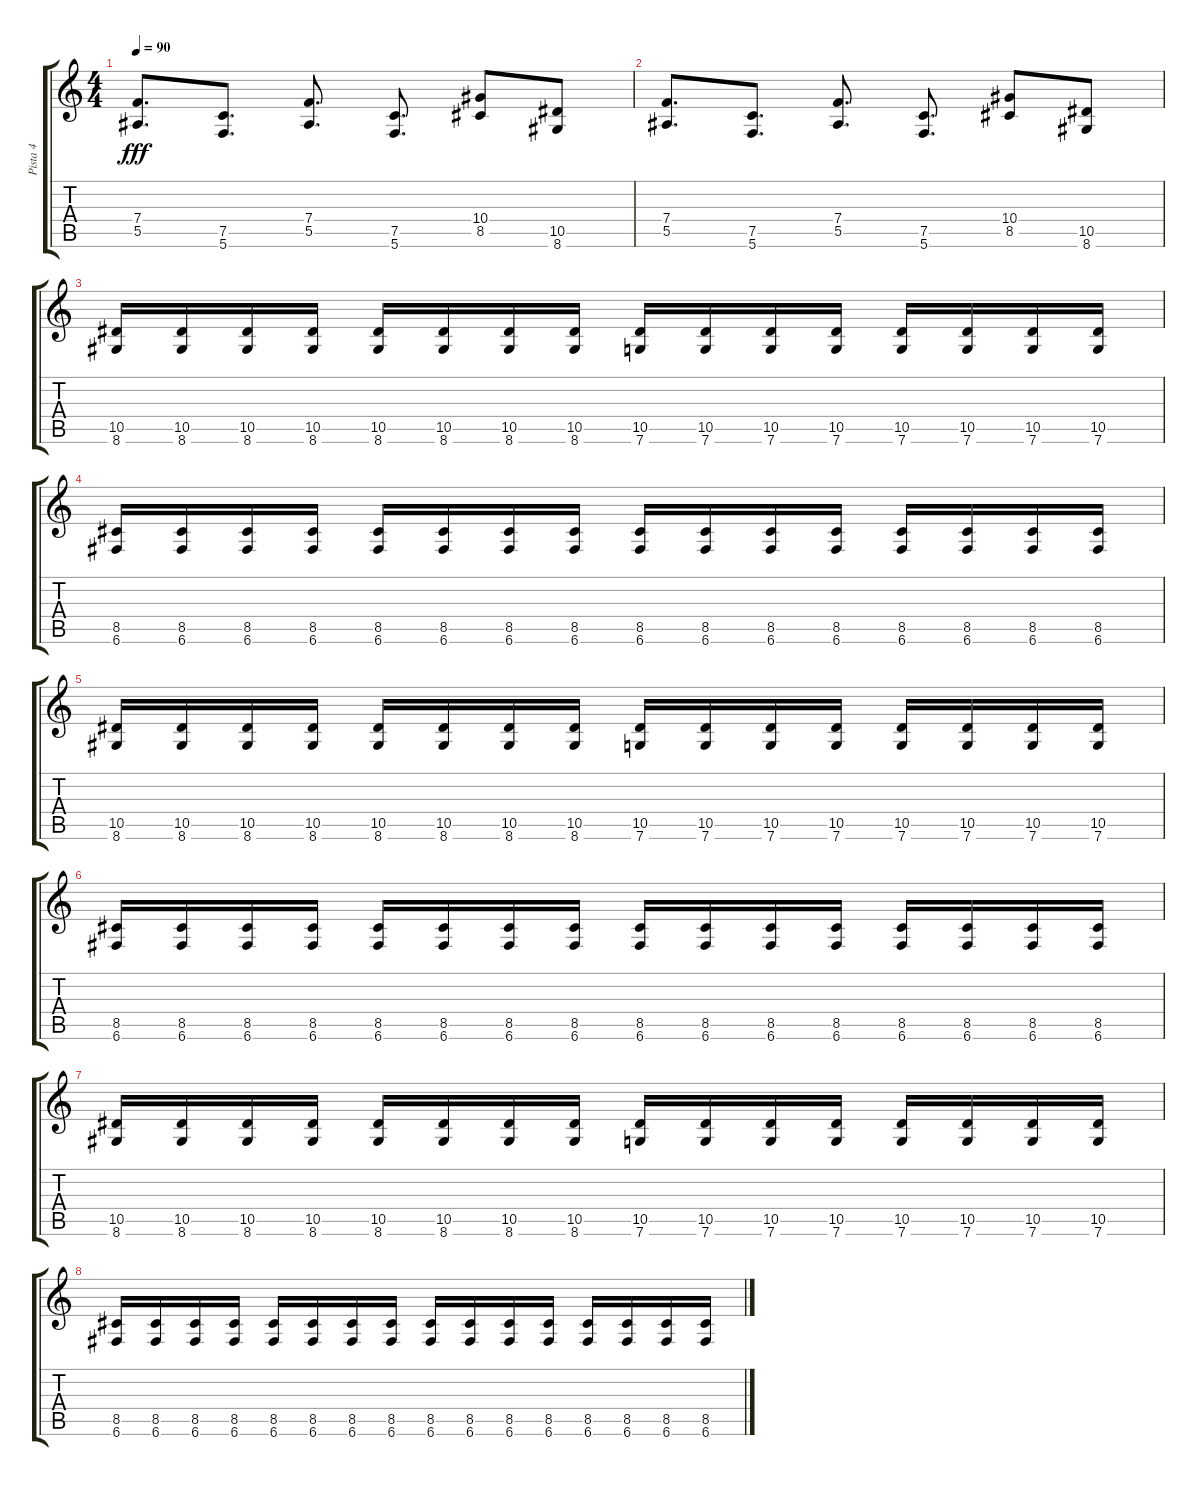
\track ("Pista 4" "Pista 4") {instrument overdrivenguitar}
\staff {score tabs}
\tuning (C4 G3 Eb3 Bb2 F2 C2) {hide}
\ts (4 4)
\tempo 90
\clef g2
\ks c
(7.4 5.5).8{d dy fff} (7.5 5.6).8{d} (7.4 5.5).8{d} (7.5 5.6).8{d} (10.4 8.5).8 (10.5 8.6).8 |
(7.4 5.5).8{d} (7.5 5.6).8{d} (7.4 5.5).8{d} (7.5 5.6).8{d} (10.4 8.5).8 (10.5 8.6).8 |
(10.5 8.6).16 (10.5 8.6).16 (10.5 8.6).16 (10.5 8.6).16 (10.5 8.6).16 (10.5 8.6).16 (10.5 8.6).16 (10.5 8.6).16 (10.5 7.6).16 (10.5 7.6).16 (10.5 7.6).16 (10.5 7.6).16 (10.5 7.6).16 (10.5 7.6).16 (10.5 7.6).16 (10.5 7.6).16 |
(8.5 6.6).16 (8.5 6.6).16 (8.5 6.6).16 (8.5 6.6).16 (8.5 6.6).16 (8.5 6.6).16 (8.5 6.6).16 (8.5 6.6).16 (8.5 6.6).16 (8.5 6.6).16 (8.5 6.6).16 (8.5 6.6).16 (8.5 6.6).16 (8.5 6.6).16 (8.5 6.6).16 (8.5 6.6).16 |
(10.5 8.6).16 (10.5 8.6).16 (10.5 8.6).16 (10.5 8.6).16 (10.5 8.6).16 (10.5 8.6).16 (10.5 8.6).16 (10.5 8.6).16 (10.5 7.6).16 (10.5 7.6).16 (10.5 7.6).16 (10.5 7.6).16 (10.5 7.6).16 (10.5 7.6).16 (10.5 7.6).16 (10.5 7.6).16 |
(8.5 6.6).16 (8.5 6.6).16 (8.5 6.6).16 (8.5 6.6).16 (8.5 6.6).16 (8.5 6.6).16 (8.5 6.6).16 (8.5 6.6).16 (8.5 6.6).16 (8.5 6.6).16 (8.5 6.6).16 (8.5 6.6).16 (8.5 6.6).16 (8.5 6.6).16 (8.5 6.6).16 (8.5 6.6).16 |
(10.5 8.6).16 (10.5 8.6).16 (10.5 8.6).16 (10.5 8.6).16 (10.5 8.6).16 (10.5 8.6).16 (10.5 8.6).16 (10.5 8.6).16 (10.5 7.6).16 (10.5 7.6).16 (10.5 7.6).16 (10.5 7.6).16 (10.5 7.6).16 (10.5 7.6).16 (10.5 7.6).16 (10.5 7.6).16 |
(8.5 6.6).16 (8.5 6.6).16 (8.5 6.6).16 (8.5 6.6).16 (8.5 6.6).16 (8.5 6.6).16 (8.5 6.6).16 (8.5 6.6).16 (8.5 6.6).16 (8.5 6.6).16 (8.5 6.6).16 (8.5 6.6).16 (8.5 6.6).16 (8.5 6.6).16 (8.5 6.6).16 (8.5 6.6).16
